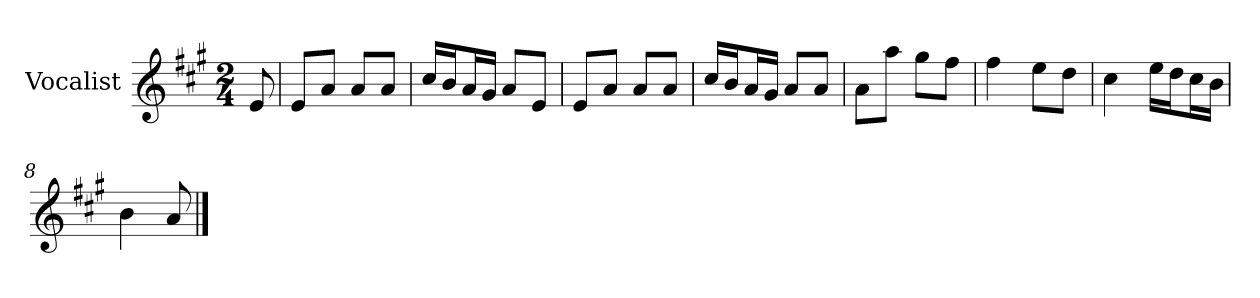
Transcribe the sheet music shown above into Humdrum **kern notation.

**kern
*part1
*staff1
*I"Vocalist
*k[f#c#g#]
*A:
*M2/4
=
8e
=1
8eL
8aJ
8aL
8aJ
=2
16cc#LL
16bJ
16aL
16g#JJ
8aL
8eJ
=3
8eL
8aJ
8aL
8aJ
=4
16cc#LL
16bJ
16aL
16g#JJ
8aL
8aJ
=5
8aL
8aaJ
8gg#L
8ff#J
=6
4ff#
8eeL
8ddJ
=7
4cc#
16eeLL
16ddJ
16cc#L
16bJJ
=8
4b
8a
==
*-
